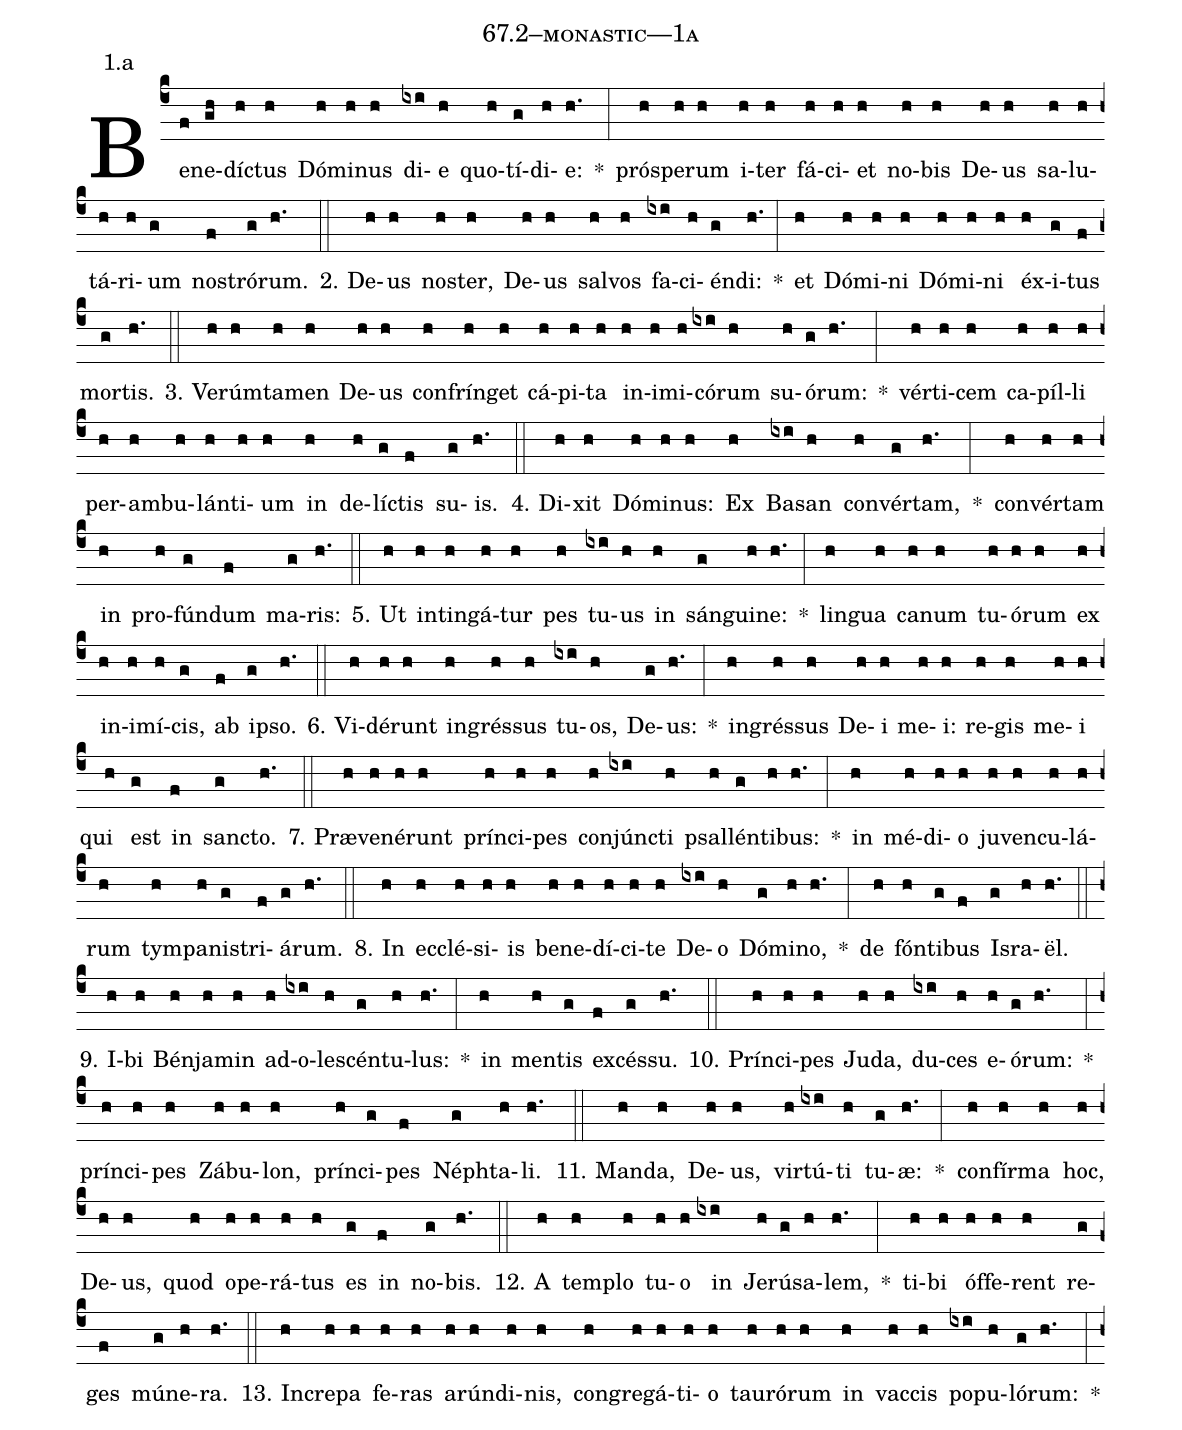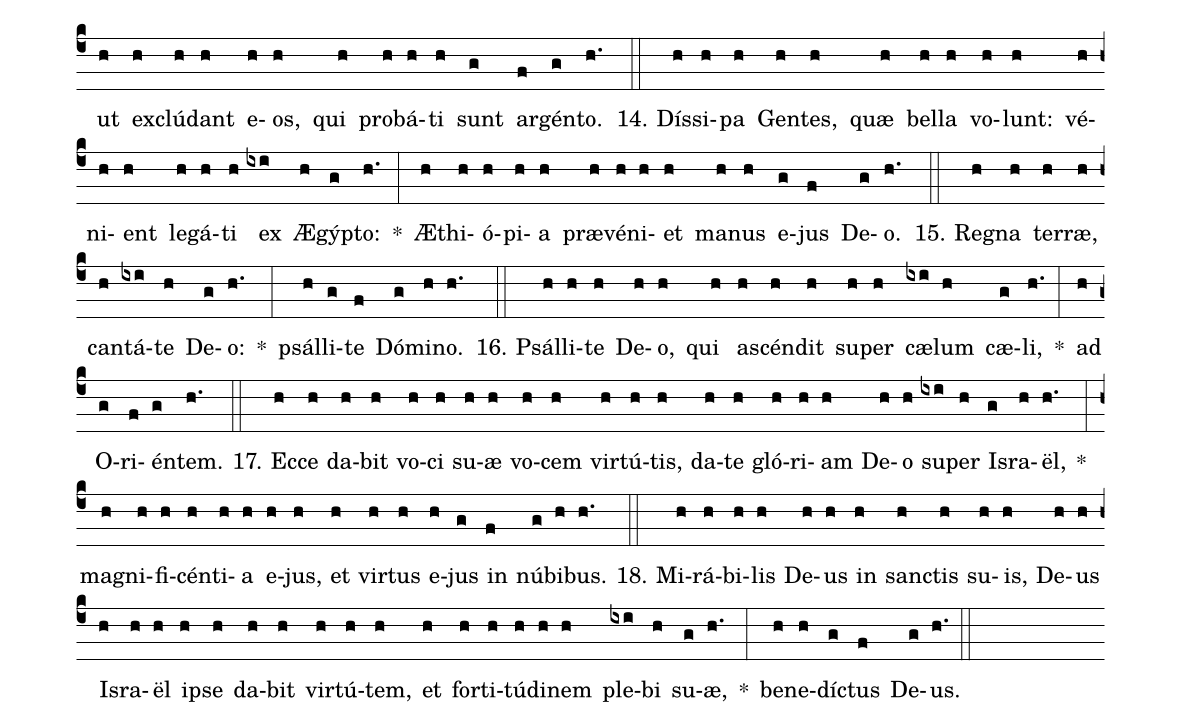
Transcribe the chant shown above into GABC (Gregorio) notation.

name: 67.2--monastic---1a;
annotation: 1.a;
%%
(c4)Be(f)ne(gh)díc(h)tus(h) Dó(h)mi(h)nus(h) di(ixi)e(h) quo(h)tí(g)di(h)e:(h.) *(:) pró(h)spe(h)rum(h) i(h)ter(h) fá(h)ci(h)et(h) no(h)bis(h) De(h)us(h) sa(h)lu(h)tá(h)ri(h)um(g) nos(f)tró(g)rum.(h.) (::)
2. De(h)us(h) nos(h)ter,(h) De(h)us(h) sal(h)vos(h) fa(ixi)ci(h)én(g)di:(h.) *(:) et(h) Dó(h)mi(h)ni(h) Dó(h)mi(h)ni(h) éx(h)i(g)tus(f) mor(g)tis.(h.) (::)
3. Ve(h)rúm(h)ta(h)men(h) De(h)us(h) con(h)frín(h)get(h) cá(h)pi(h)ta(h) in(h)i(h)mi(h)có(ixi)rum(h) su(h)ó(g)rum:(h.) *(:) vér(h)ti(h)cem(h) ca(h)píl(h)li(h) per(h)am(h)bu(h)lán(h)ti(h)um(h) in(h) de(h)líc(g)tis(f) su(g)is.(h.) (::)
4. Di(h)xit(h) Dó(h)mi(h)nus:(h) Ex(h) Ba(ixi)san(h) con(h)vér(g)tam,(h.) *(:) con(h)vér(h)tam(h) in(h) pro(h)fún(g)dum(f) ma(g)ris:(h.) (::)
5. Ut(h) in(h)tin(h)gá(h)tur(h) pes(h) tu(ixi)us(h) in(h) sán(g)gui(h)ne:(h.) *(:) lin(h)gua(h) ca(h)num(h) tu(h)ó(h)rum(h) ex(h) in(h)i(h)mí(h)cis,(g) ab(f) ip(g)so.(h.) (::)
6. Vi(h)dé(h)runt(h) in(h)grés(h)sus(h) tu(ixi)os,(h) De(g)us:(h.) *(:) in(h)grés(h)sus(h) De(h)i(h) me(h)i:(h) re(h)gis(h) me(h)i(h) qui(h) est(g) in(f) sanc(g)to.(h.) (::)
7. Præ(h)ve(h)né(h)runt(h) prín(h)ci(h)pes(h) con(h)júnc(ixi)ti(h) psal(h)lén(g)ti(h)bus:(h.) *(:) in(h) mé(h)di(h)o(h) ju(h)ven(h)cu(h)lá(h)rum(h) tym(h)pa(h)nis(g)tri(f)á(g)rum.(h.) (::)
8. In(h) ec(h)clé(h)si(h)is(h) be(h)ne(h)dí(h)ci(h)te(h) De(ixi)o(h) Dó(g)mi(h)no,(h.) *(:) de(h) fón(h)ti(g)bus(f) Is(g)ra(h)ël.(h.) (::)
9. I(h)bi(h) Bén(h)ja(h)min(h) ad(h)o(ixi)le(h)scén(g)tu(h)lus:(h.) *(:) in(h) men(h)tis(g) ex(f)cés(g)su.(h.) (::)
10. Prín(h)ci(h)pes(h) Ju(h)da,(h) du(ixi)ces(h) e(h)ó(g)rum:(h.) *(:) prín(h)ci(h)pes(h) Zá(h)bu(h)lon,(h) prín(h)ci(g)pes(f) Néph(g)ta(h)li.(h.) (::)
11. Man(h)da,(h) De(h)us,(h) vir(h)tú(ixi)ti(h) tu(g)æ:(h.) *(:) con(h)fír(h)ma(h) hoc,(h) De(h)us,(h) quod(h) o(h)pe(h)rá(h)tus(h) es(g) in(f) no(g)bis.(h.) (::)
12. A(h) tem(h)plo(h) tu(h)o(h) in(ixi) Je(h)rú(g)sa(h)lem,(h.) *(:) ti(h)bi(h) óf(h)fe(h)rent(h) re(g)ges(f) mú(g)ne(h)ra.(h.) (::)
13. In(h)cre(h)pa(h) fe(h)ras(h) a(h)rún(h)di(h)nis,(h) con(h)gre(h)gá(h)ti(h)o(h) tau(h)ró(h)rum(h) in(h) vac(h)cis(h) po(ixi)pu(h)ló(g)rum:(h.) *(:) ut(h) ex(h)clú(h)dant(h) e(h)os,(h) qui(h) pro(h)bá(h)ti(h) sunt(g) ar(f)gén(g)to.(h.) (::)
14. Dís(h)si(h)pa(h) Gen(h)tes,(h) quæ(h) bel(h)la(h) vo(h)lunt:(h) vé(h)ni(h)ent(h) le(h)gá(h)ti(h) ex(ixi) Æ(h)gýp(g)to:(h.) *(:) Æ(h)thi(h)ó(h)pi(h)a(h) præ(h)vé(h)ni(h)et(h) ma(h)nus(h) e(g)jus(f) De(g)o.(h.) (::)
15. Re(h)gna(h) ter(h)ræ,(h) can(h)tá(ixi)te(h) De(g)o:(h.) *(:) psál(h)li(g)te(f) Dó(g)mi(h)no.(h.) (::)
16. Psál(h)li(h)te(h) De(h)o,(h) qui(h) a(h)scén(h)dit(h) su(h)per(h) cæ(ixi)lum(h) cæ(g)li,(h.) *(:) ad(h) O(g)ri(f)én(g)tem.(h.) (::)
17. Ec(h)ce(h) da(h)bit(h) vo(h)ci(h) su(h)æ(h) vo(h)cem(h) vir(h)tú(h)tis,(h) da(h)te(h) gló(h)ri(h)am(h) De(h)o(h) su(ixi)per(h) Is(g)ra(h)ël,(h.) *(:) ma(h)gni(h)fi(h)cén(h)ti(h)a(h) e(h)jus,(h) et(h) vir(h)tus(h) e(h)jus(g) in(f) nú(g)bi(h)bus.(h.) (::)
18. Mi(h)rá(h)bi(h)lis(h) De(h)us(h) in(h) sanc(h)tis(h) su(h)is,(h) De(h)us(h) Is(h)ra(h)ël(h) ip(h)se(h) da(h)bit(h) vir(h)tú(h)tem,(h) et(h) for(h)ti(h)tú(h)di(h)nem(h) ple(ixi)bi(h) su(g)æ,(h.) *(:) be(h)ne(h)díc(g)tus(f) De(g)us.(h.) (::)
